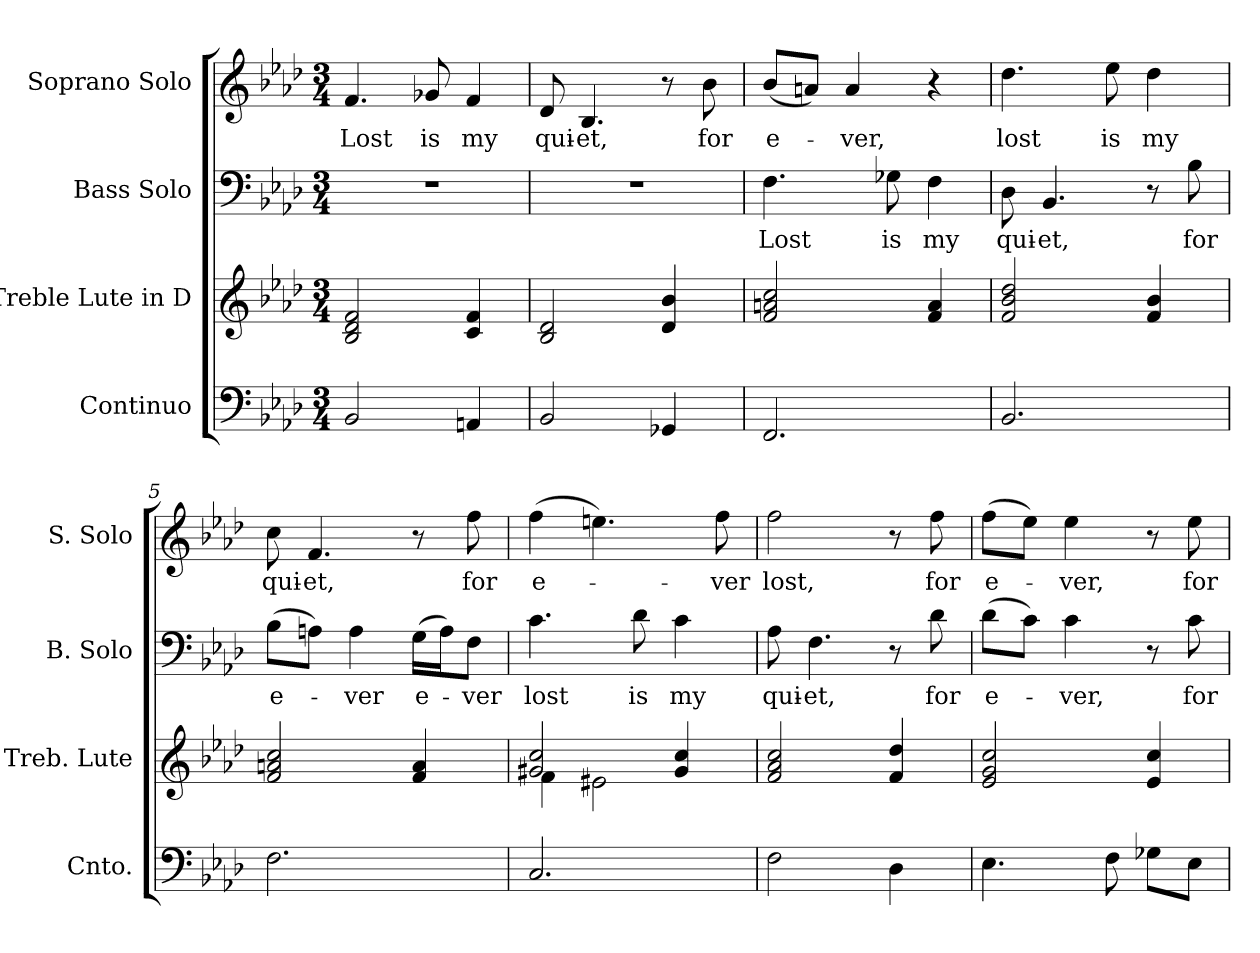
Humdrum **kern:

**kern	**kern	**kern	**text	**kern	**text
*part4	*part3	*part2	*part2	*part1	*part1
*staff4	*staff3	*staff2	*staff2	*staff1	*staff1
*I"Continuo	*I"Treble Lute in D	*I"Bass Solo	*	*I"Soprano Solo	*
*I'Cnto.	*I'Treb. Lute	*I'B. Solo	*	*I'S. Solo	*
!!LO:PB:g=z
*clefF4	*clefG2	*clefF4	*	*clefG2	*
*k[b-e-a-d-]	*k[b-e-a-d-]	*k[b-e-a-d-]	*	*k[b-e-a-d-]	*
*f:	*f:	*f:	*	*f:	*
*M3/4	*M3/4	*M3/4	*	*M3/4	*
=1	=1	=1	=1	=1	=1
!	!	!LO:N:vis=1	!	!	!
!	!	!	!	!	!LO:LY:b:color=#000000
2BB-i/	2B-i/ 2d-i 2fi	2.r	.	4.fi/	Lost
!	!	!	!	!	!LO:LY:b:color=#000000
.	.	.	.	8g-Xi/	is
!	!	!	!	!	!LO:LY:b:color=#000000
4AAni/	4ci/ 4fi	.	.	4fi/	my
=2	=2	=2	=2	=2	=2
!	!	!LO:N:vis=1	!	!	!
!	!	!	!	!	!LO:LY:b:color=#000000
2BB-i/	2B-i/ 2d-i	2.r	.	8d-i/	qui-
!	!	!	!	!	!LO:LY:b:color=#000000
.	.	.	.	4.B-i/	-et,
4GG-Xi/	4d-i/ 4b-i	.	.	8r	.
!	!	!	!	!	!LO:LY:b:color=#000000
.	.	.	.	8b-i\	for
=3	=3	=3	=3	=3	=3
!	!	!	!LO:LY:b:color=#000000	!	!
!	!	!	!	!	!LO:LY:b:color=#000000
2.FFi/	2fi/ 2ani 2cci	4.Fi\	Lost	(8b-i/L	e-
.	.	.	.	8ani/J)	.
!	!	!	!	!	!LO:LY:b:color=#000000
.	.	.	.	4ai/	-ver,
!	!	!	!LO:LY:b:color=#000000	!	!
.	.	8G-Xi\	is	.	.
!	!	!	!LO:LY:b:color=#000000	!	!
.	4fi/ 4ai	4Fi\	my	4r	.
=4	=4	=4	=4	=4	=4
!	!	!	!LO:LY:b:color=#000000	!	!
!	!	!	!	!	!LO:LY:b:color=#000000
2.BB-i/	2fi/ 2b-i 2dd-i	8D-i\	qui-	4.dd-i\	lost
!	!	!	!LO:LY:b:color=#000000	!	!
.	.	4.BB-i/	-et,	.	.
!	!	!	!	!	!LO:LY:b:color=#000000
.	.	.	.	8ee-i\	is
!	!	!	!	!	!LO:LY:b:color=#000000
.	4fi/ 4b-i	8r	.	4dd-i\	my
!	!	!	!LO:LY:b:color=#000000	!	!
.	.	8B-i\	for	.	.
=5	=5	=5	=5	=5	=5
!	!	!	!LO:LY:b:color=#000000	!	!
!	!	!	!	!	!LO:LY:b:color=#000000
2.Fi\	2fi/ 2ani 2cci	(8B-i\L	e-	8cci\	qui-
!	!	!	!	!	!LO:LY:b:color=#000000
.	.	8Ani\J)	.	4.fi/	-et,
!	!	!	!LO:LY:b:color=#000000	!	!
.	.	4Ai\	-ver	.	.
!	!	!	!LO:LY:b:color=#000000	!	!
.	4fi/ 4ai	(16Gi\LL	e-	8r	.
.	.	16Ai\J)	.	.	.
!	!	!	!LO:LY:b:color=#000000	!	!
!	!	!	!	!	!LO:LY:b:color=#000000
.	.	8Fi\J	-ver	8ffi\	for
!!LO:LB:g=z
=6	=6	=6	=6	=6	=6
*	*^	*	*	*	*
!	!	!	!	!LO:LY:b:color=#000000	!	!
!	!	!	!	!	!	!LO:LY:b:color=#000000
2.Ci/	2g#Xi/ 2cci	4fi\	4.ci\	lost	(4ffi\	e-
.	.	2e#Xi\	.	.	4.eeni\)	.
!	!	!	!	!LO:LY:b:color=#000000	!	!
.	.	.	8d-i\	is	.	.
!	!	!	!	!LO:LY:b:color=#000000	!	!
.	4g#i/ 4cci	.	4ci\	my	.	.
!	!	!	!	!	!	!LO:LY:b:color=#000000
.	.	.	.	.	8ffi\	-ver
*	*v	*v	*	*	*	*
=7	=7	=7	=7	=7	=7
!	!	!	!LO:LY:b:color=#000000	!	!
!	!	!	!	!	!LO:LY:b:color=#000000
2Fi\	2fi/ 2a-i 2cci	8A-i\	qui-	2ffi\	lost,
!	!	!	!LO:LY:b:color=#000000	!	!
.	.	4.Fi\	-et,	.	.
4D-i\	4fi/ 4dd-i	8r	.	8r	.
!	!	!	!LO:LY:b:color=#000000	!	!
!	!	!	!	!	!LO:LY:b:color=#000000
.	.	8d-i\	for	8ffi\	for
=8	=8	=8	=8	=8	=8
!	!	!	!LO:LY:b:color=#000000	!	!
!	!	!	!	!	!LO:LY:b:color=#000000
4.E-i\	2e-i/ 2gi 2cci	(8d-i\L	e-	(8ffi\L	e-
.	.	8ci\J)	.	8ee-i\J)	.
!	!	!	!LO:LY:b:color=#000000	!	!
!	!	!	!	!	!LO:LY:b:color=#000000
.	.	4ci\	-ver,	4ee-i\	-ver,
8Fi\	.	.	.	.	.
8G-Xi\L	4e-i/ 4cci	8r	.	8r	.
!	!	!	!LO:LY:b:color=#000000	!	!
!	!	!	!	!	!LO:LY:b:color=#000000
8E-i\J	.	8ci\	for	8ee-i\	for
=	=	=	=	=	=
*-	*-	*-	*-	*-	*-
